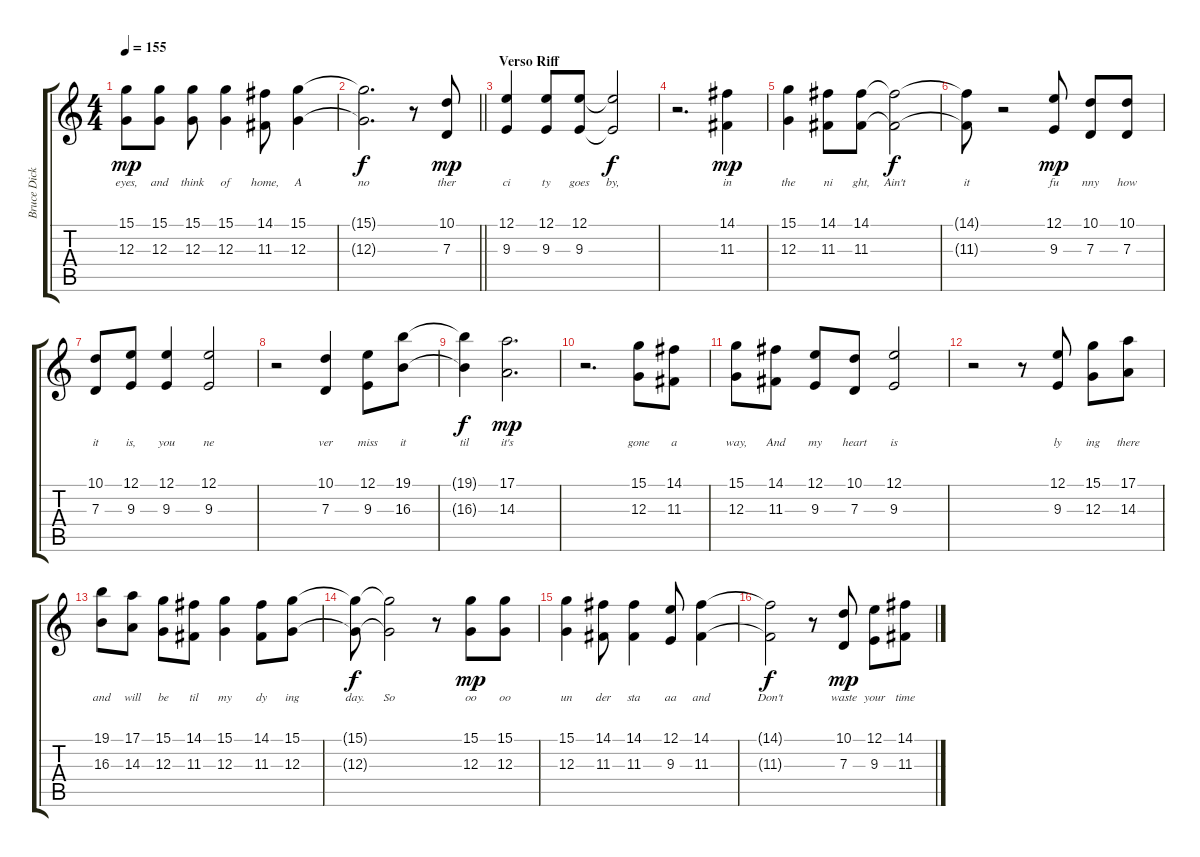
\track ("Bruce Dickinson" "Bruce Dick") {instrument lead2sawtooth}
\staff {score tabs}
\tuning (E4 B3 G3 D3 A2 E2) {hide}
\ts (4 4)
\tempo 155
\clef g2
\ks c
(15.1 12.3).8{lyrics (0 "eyes,") lyrics (1 "") lyrics (2 "") lyrics (3 "") lyrics (4 "") dy mp} (15.1 12.3).8{lyrics (0 "and") lyrics (1 "") lyrics (2 "") lyrics (3 "") lyrics (4 "")} (15.1 12.3).8{lyrics (0 "think") lyrics (1 "") lyrics (2 "") lyrics (3 "") lyrics (4 "")} (15.1 12.3).4{lyrics (0 "of") lyrics (1 "") lyrics (2 "") lyrics (3 "") lyrics (4 "")} (14.1 11.3).8{lyrics (0 "home,") lyrics (1 "") lyrics (2 "") lyrics (3 "") lyrics (4 "")} (15.1 12.3).4{lyrics (0 "A") lyrics (1 "") lyrics (2 "") lyrics (3 "") lyrics (4 "")} |
\barLineRight lightlight
(15.1{t} 12.3{t}).2{d lyrics (0 "no") lyrics (1 "") lyrics (2 "") lyrics (3 "") lyrics (4 "") dy f} r.8 (10.1 7.3).8{lyrics (0 "ther") lyrics (1 "") lyrics (2 "") lyrics (3 "") lyrics (4 "") dy mp} |
\section ("" "Verso Riff")
(12.1 9.3).4{lyrics (0 "ci") lyrics (1 "") lyrics (2 "") lyrics (3 "") lyrics (4 "")} (12.1 9.3).8{lyrics (0 "ty") lyrics (1 "") lyrics (2 "") lyrics (3 "") lyrics (4 "")} (12.1 9.3).8{lyrics (0 "goes") lyrics (1 "") lyrics (2 "") lyrics (3 "") lyrics (4 "")} (12.1{t} 9.3{t}).2{lyrics (0 "by,") lyrics (1 "") lyrics (2 "") lyrics (3 "") lyrics (4 "") dy f} |
r.2{d} (14.1 11.3).4{lyrics (0 "in") lyrics (1 "") lyrics (2 "") lyrics (3 "") lyrics (4 "") dy mp} |
(15.1 12.3).4{lyrics (0 "the") lyrics (1 "") lyrics (2 "") lyrics (3 "") lyrics (4 "")} (14.1 11.3).8{lyrics (0 "ni") lyrics (1 "") lyrics (2 "") lyrics (3 "") lyrics (4 "")} (14.1 11.3).8{lyrics (0 "ght,") lyrics (1 "") lyrics (2 "") lyrics (3 "") lyrics (4 "")} (14.1{t} 11.3{t}).2{lyrics (0 "Ain't") lyrics (1 "") lyrics (2 "") lyrics (3 "") lyrics (4 "") dy f} |
(14.1{t} 11.3{t}).8{lyrics (0 "it") lyrics (1 "") lyrics (2 "") lyrics (3 "") lyrics (4 "")} r.2 (12.1 9.3).8{lyrics (0 "fu") lyrics (1 "") lyrics (2 "") lyrics (3 "") lyrics (4 "") dy mp} (10.1 7.3).8{lyrics (0 "nny") lyrics (1 "") lyrics (2 "") lyrics (3 "") lyrics (4 "")} (10.1 7.3).8{lyrics (0 "how") lyrics (1 "") lyrics (2 "") lyrics (3 "") lyrics (4 "")} |
(10.1 7.3).8{lyrics (0 "it") lyrics (1 "") lyrics (2 "") lyrics (3 "") lyrics (4 "")} (12.1 9.3).8{lyrics (0 "is,") lyrics (1 "") lyrics (2 "") lyrics (3 "") lyrics (4 "")} (12.1 9.3).4{lyrics (0 "you") lyrics (1 "") lyrics (2 "") lyrics (3 "") lyrics (4 "")} (12.1 9.3).2{lyrics (0 "ne") lyrics (1 "") lyrics (2 "") lyrics (3 "") lyrics (4 "")} |
r.2 (10.1 7.3).4{lyrics (0 "ver") lyrics (1 "") lyrics (2 "") lyrics (3 "") lyrics (4 "")} (12.1 9.3).8{lyrics (0 "miss") lyrics (1 "") lyrics (2 "") lyrics (3 "") lyrics (4 "")} (19.1 16.3).8{lyrics (0 "it") lyrics (1 "") lyrics (2 "") lyrics (3 "") lyrics (4 "")} |
(19.1{t} 16.3{t}).4{lyrics (0 "til") lyrics (1 "") lyrics (2 "") lyrics (3 "") lyrics (4 "") dy f} (17.1 14.3).2{d lyrics (0 "it's") lyrics (1 "") lyrics (2 "") lyrics (3 "") lyrics (4 "") dy mp} |
r.2{d} (15.1 12.3).8{lyrics (0 "gone") lyrics (1 "") lyrics (2 "") lyrics (3 "") lyrics (4 "")} (14.1 11.3).8{lyrics (0 "a") lyrics (1 "") lyrics (2 "") lyrics (3 "") lyrics (4 "")} |
(15.1 12.3).8{lyrics (0 "way,") lyrics (1 "") lyrics (2 "") lyrics (3 "") lyrics (4 "")} (14.1 11.3).8{lyrics (0 "And") lyrics (1 "") lyrics (2 "") lyrics (3 "") lyrics (4 "")} (12.1 9.3).8{lyrics (0 "my") lyrics (1 "") lyrics (2 "") lyrics (3 "") lyrics (4 "")} (10.1 7.3).8{lyrics (0 "heart") lyrics (1 "") lyrics (2 "") lyrics (3 "") lyrics (4 "")} (12.1 9.3).2{lyrics (0 "is") lyrics (1 "") lyrics (2 "") lyrics (3 "") lyrics (4 "")} |
r.2 r.8 (12.1 9.3).8{lyrics (0 "ly") lyrics (1 "") lyrics (2 "") lyrics (3 "") lyrics (4 "")} (15.1 12.3).8{lyrics (0 "ing") lyrics (1 "") lyrics (2 "") lyrics (3 "") lyrics (4 "")} (17.1 14.3).8{lyrics (0 "there") lyrics (1 "") lyrics (2 "") lyrics (3 "") lyrics (4 "")} |
(19.1 16.3).8{lyrics (0 "and") lyrics (1 "") lyrics (2 "") lyrics (3 "") lyrics (4 "")} (17.1 14.3).8{lyrics (0 "will") lyrics (1 "") lyrics (2 "") lyrics (3 "") lyrics (4 "")} (15.1 12.3).8{lyrics (0 "be") lyrics (1 "") lyrics (2 "") lyrics (3 "") lyrics (4 "")} (14.1 11.3).8{lyrics (0 "til") lyrics (1 "") lyrics (2 "") lyrics (3 "") lyrics (4 "")} (15.1 12.3).4{lyrics (0 "my") lyrics (1 "") lyrics (2 "") lyrics (3 "") lyrics (4 "")} (14.1 11.3).8{lyrics (0 "dy") lyrics (1 "") lyrics (2 "") lyrics (3 "") lyrics (4 "")} (15.1 12.3).8{lyrics (0 "ing") lyrics (1 "") lyrics (2 "") lyrics (3 "") lyrics (4 "")} |
(15.1{t} 12.3{t}).8{lyrics (0 "day.") lyrics (1 "") lyrics (2 "") lyrics (3 "") lyrics (4 "") dy f} (15.1{t} 12.3{t}).2{lyrics (0 "So") lyrics (1 "") lyrics (2 "") lyrics (3 "") lyrics (4 "")} r.8 (15.1 12.3).8{lyrics (0 "oo") lyrics (1 "") lyrics (2 "") lyrics (3 "") lyrics (4 "") dy mp} (15.1 12.3).8{lyrics (0 "oo") lyrics (1 "") lyrics (2 "") lyrics (3 "") lyrics (4 "")} |
(15.1 12.3).4{lyrics (0 "un") lyrics (1 "") lyrics (2 "") lyrics (3 "") lyrics (4 "")} (14.1 11.3).8{lyrics (0 "der") lyrics (1 "") lyrics (2 "") lyrics (3 "") lyrics (4 "")} (14.1 11.3).4{lyrics (0 "sta") lyrics (1 "") lyrics (2 "") lyrics (3 "") lyrics (4 "")} (12.1 9.3).8{lyrics (0 "aa") lyrics (1 "") lyrics (2 "") lyrics (3 "") lyrics (4 "")} (14.1 11.3).4{lyrics (0 "and") lyrics (1 "") lyrics (2 "") lyrics (3 "") lyrics (4 "")} |
(14.1{t} 11.3{t}).2{lyrics (0 "Don't") lyrics (1 "") lyrics (2 "") lyrics (3 "") lyrics (4 "") dy f} r.8 (10.1 7.3).8{lyrics (0 "waste") lyrics (1 "") lyrics (2 "") lyrics (3 "") lyrics (4 "") dy mp} (12.1 9.3).8{lyrics (0 "your") lyrics (1 "") lyrics (2 "") lyrics (3 "") lyrics (4 "")} (14.1 11.3).8{lyrics (0 "time") lyrics (1 "") lyrics (2 "") lyrics (3 "") lyrics (4 "")}
